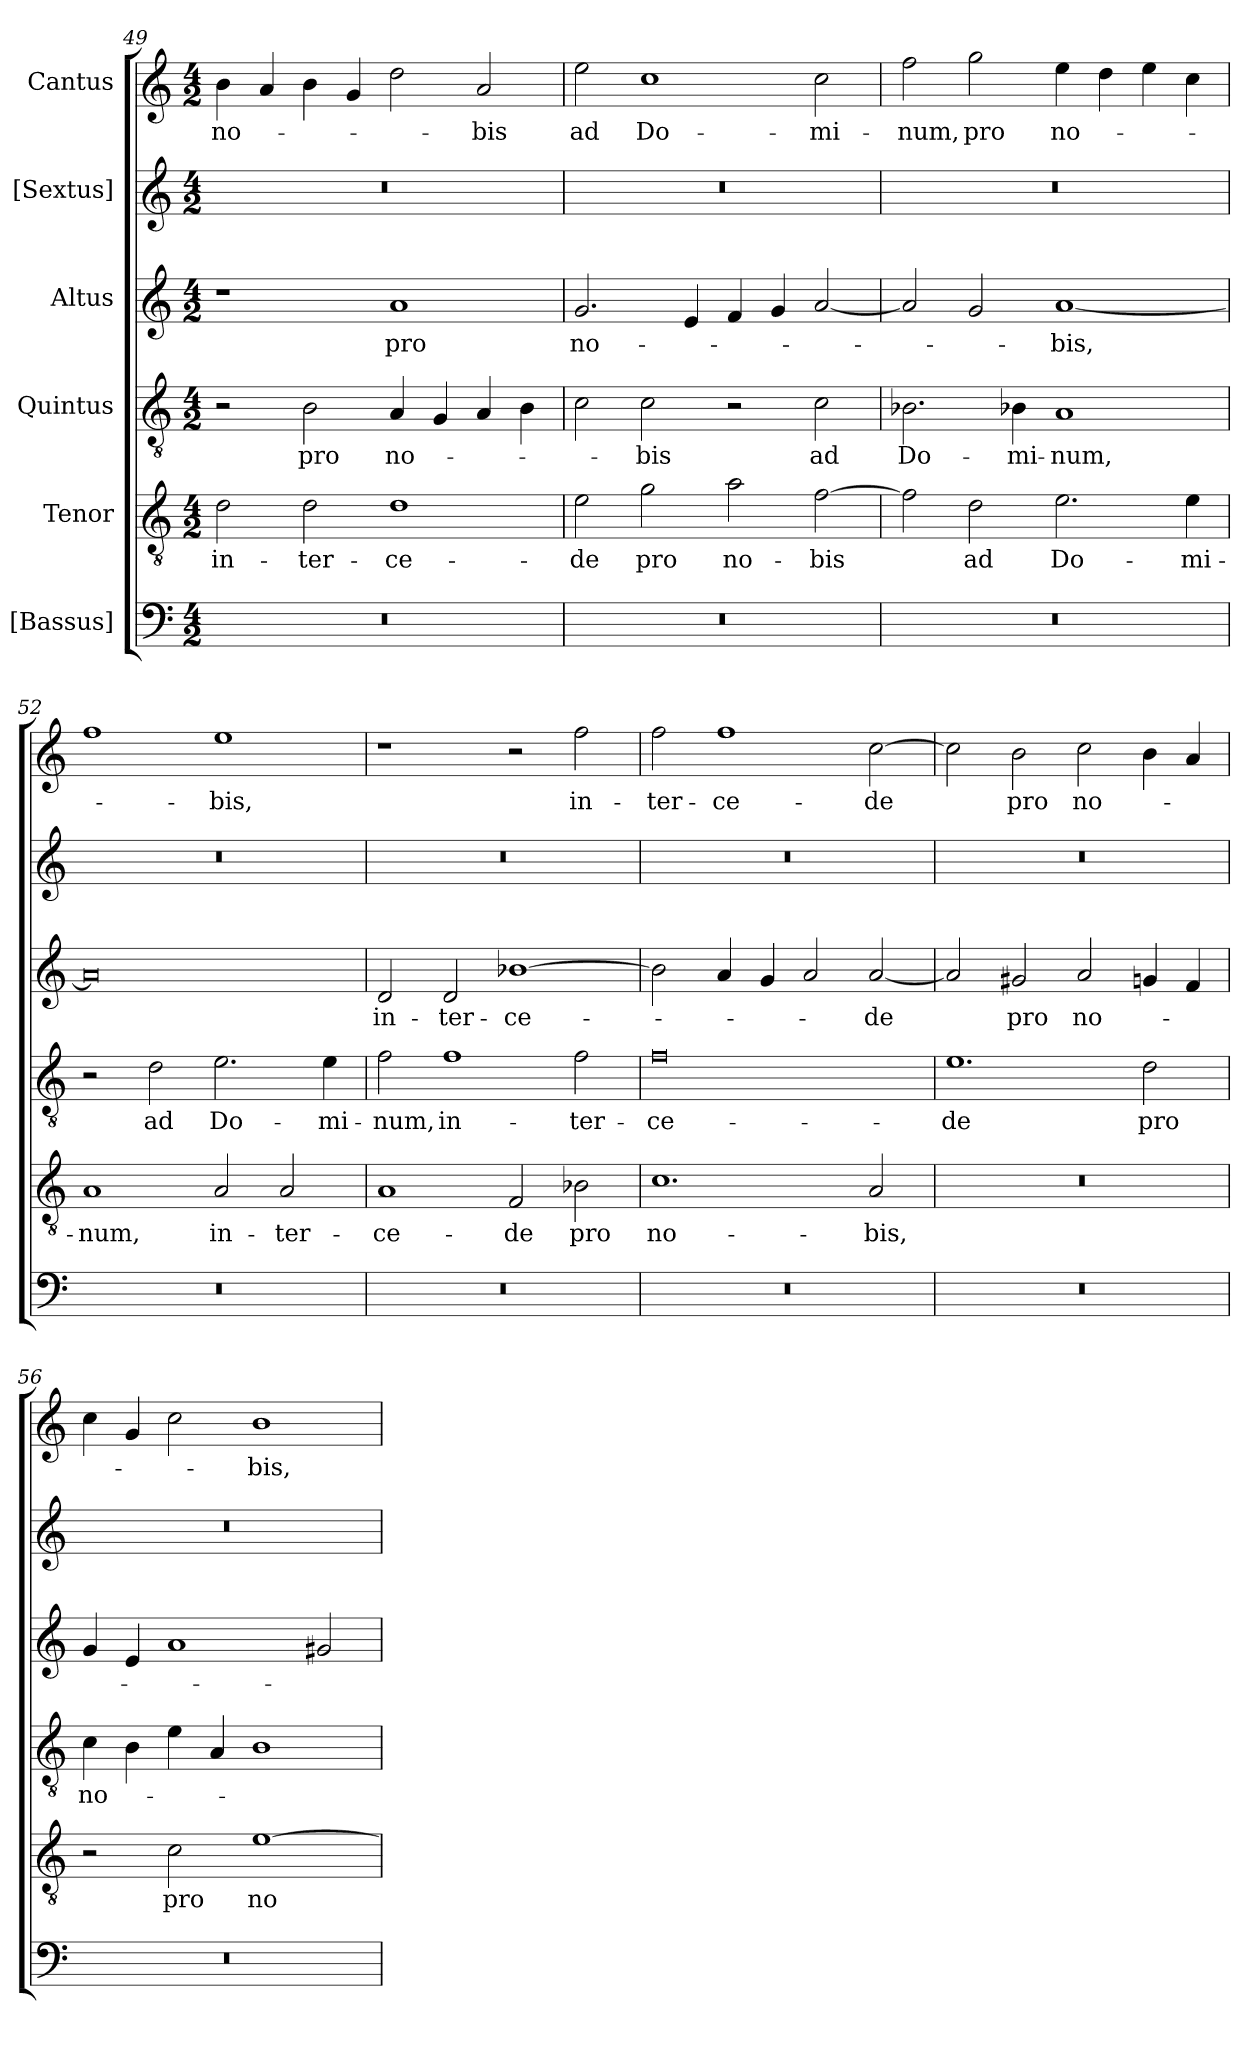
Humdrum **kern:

**kern	**kern	**text	**kern	**text	**kern	**text	**kern	**kern	**text
*part6	*part5	*part5	*part4	*part4	*part3	*part3	*part2	*part1	*part1
*staff6	*staff5	*staff5	*staff4	*staff4	*staff3	*staff3	*staff2	*staff1	*staff1
*I"[Bassus]	*I"Tenor	*	*I"Quintus	*	*I"Altus	*	*I"[Sextus]	*I"Cantus	*
*clefF4	*clefGv2	*	*clefGv2	*	*clefG2	*	*clefG2	*clefG2	*
*k[]	*k[]	*	*k[]	*	*k[]	*	*k[]	*k[]	*
*C:	*C:	*	*C:	*	*C:	*	*C:	*C:	*
*M4/2	*M4/2	*	*M4/2	*	*M4/2	*	*M4/2	*M4/2	*
=49	=49	=49	=49	=49	=49	=49	=49	=49	=49
0r	2d\	in-	2r	.	1r	.	0r	4b\	no-
.	.	.	.	.	.	.	.	4a/	.
.	2d\	-ter-	2B\	pro	.	.	.	4b\	.
.	.	.	.	.	.	.	.	4g/	.
.	1d\	-ce-	4A/	no-	1a/	pro	.	2dd\	.
.	.	.	4G/	.	.	.	.	.	.
.	.	.	4A/	.	.	.	.	2a/	-bis
.	.	.	4B\	.	.	.	.	.	.
=50	=50	=50	=50	=50	=50	=50	=50	=50	=50
0r	2e\	-de	2c\	.	2.g/	no-	0r	2ee\	ad
.	2g\	pro	2c\	-bis	.	.	.	1cc\	Do-
.	.	.	.	.	4e/	.	.	.	.
.	2a\	no-	2r	.	4f/	.	.	.	.
.	.	.	.	.	4g/	.	.	.	.
.	[2f\	-bis	2c\	ad	[2a/	.	.	2cc\	-mi-
=51	=51	=51	=51	=51	=51	=51	=51	=51	=51
0r	2f\]	.	2.B-X\	Do-	2a/]	.	0r	2ff\	-num,
.	2d\	ad	.	.	2g/	.	.	2gg\	pro
.	.	.	4B-X\	-mi-	.	.	.	.	.
.	2.e\	Do-	1A/	-num,	[1a/	-bis,	.	4ee\	no-
.	.	.	.	.	.	.	.	4dd\	.
.	.	.	.	.	.	.	.	4ee\	.
.	4e\	-mi-	.	.	.	.	.	4cc\	.
=52	=52	=52	=52	=52	=52	=52	=52	=52	=52
0r	1A/	-num,	2r	.	0a/]	.	0r	1ff\	.
.	.	.	2d\	ad	.	.	.	.	.
.	2A/	in-	2.e\	Do-	.	.	.	1ee\	-bis,
.	2A/	-ter-	.	.	.	.	.	.	.
.	.	.	4e\	-mi-	.	.	.	.	.
=53	=53	=53	=53	=53	=53	=53	=53	=53	=53
0r	1A/	-ce-	2f\	-num,	2d/	in-	0r	1r	.
.	.	.	1f\	in-	2d/	-ter-	.	.	.
.	2F/	-de	.	.	[1b-X\	-ce-	.	2r	.
.	2B-X\	pro	2f\	-ter-	.	.	.	2ff\	in-
=54	=54	=54	=54	=54	=54	=54	=54	=54	=54
0r	1.c\	no-	0f\	-ce-	2b-\]	.	0r	2ff\	-ter-
.	.	.	.	.	4a/	.	.	1ff\	-ce-
.	.	.	.	.	4g/	.	.	.	.
.	.	.	.	.	2a/	.	.	.	.
.	2A/	-bis,	.	.	[2a/	-de	.	[2cc\	-de
=55	=55	=55	=55	=55	=55	=55	=55	=55	=55
0r	0r	.	1.e\	-de	2a/]	.	0r	2cc\]	.
.	.	.	.	.	2g#X/	pro	.	2b\	pro
.	.	.	.	.	2a/	no-	.	2cc\	no-
.	.	.	2d\	pro	4g/	.	.	4b\	.
.	.	.	.	.	4f/	.	.	4a/	.
=56	=56	=56	=56	=56	=56	=56	=56	=56	=56
0r	2r	.	4c\	no-	4g/	.	0r	4cc\	.
.	.	.	4B\	.	4e/	.	.	4g/	.
.	2c\	pro	4e\	.	1a/	.	.	2cc\	.
.	.	.	4A/	.	.	.	.	.	.
.	[1e\	no-	1B\	.	.	.	.	1b\	-bis,
.	.	.	.	.	2g#X/	.	.	.	.
=	=	=	=	=	=	=	=	=	=
*-	*-	*-	*-	*-	*-	*-	*-	*-	*-
